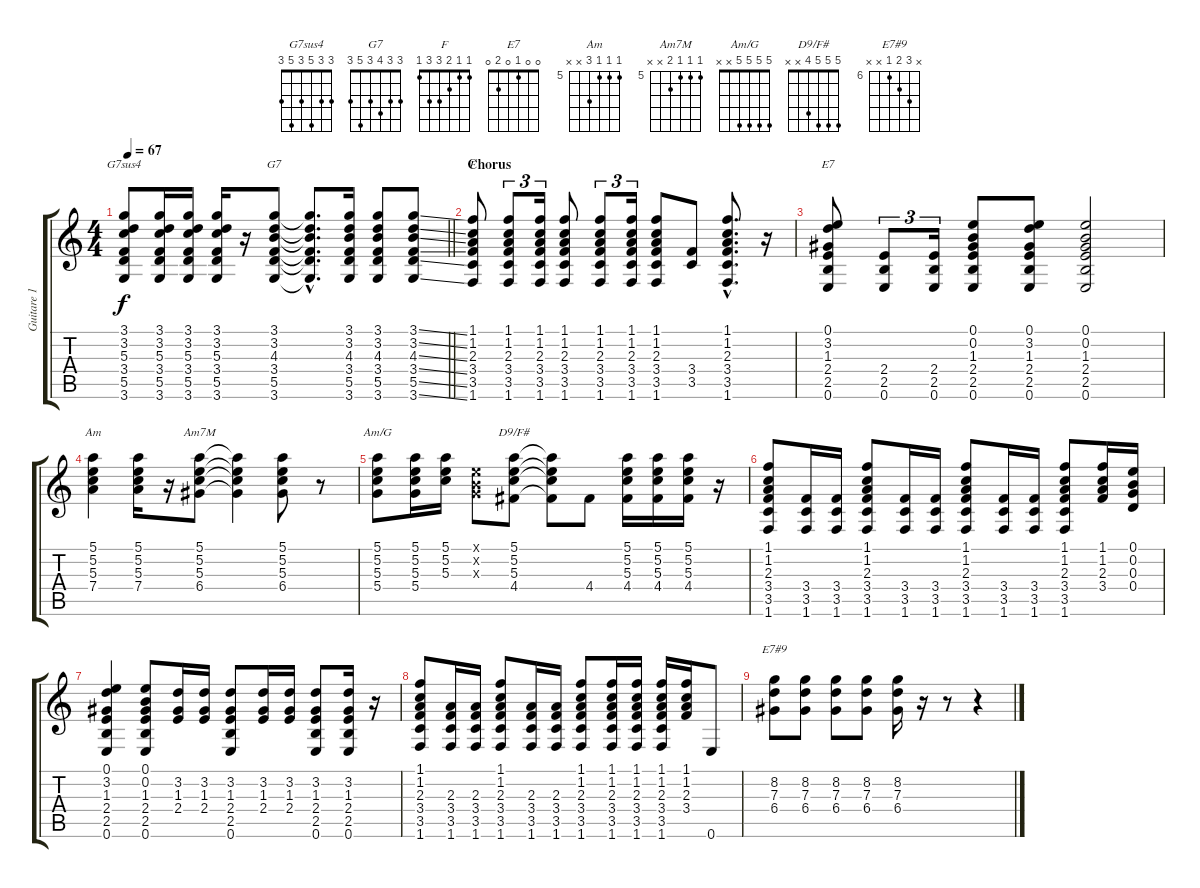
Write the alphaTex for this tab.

\track ("Guitare 1" "Guitare 1") {instrument acousticguitarsteel}
\staff {score tabs}
\tuning (E4 B3 G3 D3 A2 E2) {hide}
\chord ("G7sus4" 3 3 5 3 5 3)
\chord ("G7" 3 3 4 3 5 3)
\chord ("F" 1 1 2 3 3 1)
\chord ("E7" 0 0 1 0 2 0)
\chord ("Am" 5 5 5 7 x x) {firstfret 5}
\chord ("Am7M" 5 5 5 6 x x) {firstfret 5}
\chord ("Am/G" 5 5 5 5 x x)
\chord ("D9/F#" 5 5 5 4 x x)
\chord ("E7#9" x 8 7 6 x x) {firstfret 6}
\ts (4 4)
\tempo 67
\clef g2
\barLineRight lightlight
\ks c
(3.1 3.2 5.3 3.4 5.5 3.6).8{ch "G7sus4" dy f} (3.1 3.2 5.3 3.4 5.5 3.6).16 (3.1 3.2 5.3 3.4 5.5 3.6).16 (3.1 3.2 5.3 3.4 5.5 3.6).16 r.16 (3.1 3.2 4.3 3.4 5.5 3.6).8{ch "G7"} (3.1{hac t} 3.2{hac t} 4.3{hac t} 3.4{hac t} 5.5{hac t} 3.6{hac t}).8{d} (3.1 3.2 4.3 3.4 5.5 3.6).16 (3.1 3.2 4.3 3.4 5.5 3.6).8 (3.1{ss} 3.2{ss} 4.3{ss} 3.4{ss} 5.5{ss} 3.6{ss}).8 |
\section ("" "Chorus")
(1.1 1.2 2.3 3.4 3.5 1.6).8{ch "F"} (1.1 1.2 2.3 3.4 3.5 1.6).8{tu (3 2)} (1.1 1.2 2.3 3.4 3.5 1.6).16{tu (3 2)} (1.1 1.2 2.3 3.4 3.5 1.6).8 (1.1 1.2 2.3 3.4 3.5 1.6).8{tu (3 2)} (1.1 1.2 2.3 3.4 3.5 1.6).16{tu (3 2)} (1.1 1.2 2.3 3.4 3.5 1.6).8 (3.4 3.5).8 (1.1{hac} 1.2{hac} 2.3{hac} 3.4{hac} 3.5{hac} 1.6{hac}).8{d} r.16 |
(0.1 3.2 1.3 2.4 2.5 0.6).8{ch "E7"} (2.4 2.5 0.6).8{tu (3 2)} (2.4 2.5 0.6).16{tu (3 2)} (0.1 0.2 1.3 2.4 2.5 0.6).8 (0.1 3.2 1.3 2.4 2.5 0.6).8 (0.1 0.2 1.3 2.4 2.5 0.6).2 |
(5.1 5.2 5.3 7.4).4{ch "Am"} (5.1 5.2 5.3 7.4).16 r.16 (5.1 5.2 5.3 6.4).8{ch "Am7M"} (5.1{t} 5.2{t} 5.3{t} 6.4{t}).4 (5.1 5.2 5.3 6.4).8 r.8 |
(5.1 5.2 5.3 5.4).8{ch "Am/G"} (5.1 5.2 5.3 5.4).16 (5.1 5.2 5.3).16 (0.1{x} 0.2{x} 0.3{x}).8 (5.1 5.2 5.3 4.4).8{ch "D9/F#"} (5.1{t} 5.2{t} 5.3{t} 4.4{t}).8 4.4.8 (5.1 5.2 5.3 4.4).16 (5.1 5.2 5.3 4.4).16 (5.1 5.2 5.3 4.4).16 r.16 |
(1.1 1.2 2.3 3.4 3.5 1.6).8 (3.4 3.5 1.6).16 (3.4 3.5 1.6).16 (1.1 1.2 2.3 3.4 3.5 1.6).8 (3.4 3.5 1.6).16 (3.4 3.5 1.6).16 (1.1 1.2 2.3 3.4 3.5 1.6).8 (3.4 3.5 1.6).16 (3.4 3.5 1.6).16 (1.1 1.2 2.3 3.4 3.5 1.6).8 (1.1 1.2 2.3 3.4).16 (0.1 0.2 0.3 0.4).16 |
(0.1 3.2 1.3 2.4 2.5 0.6).4 (0.1 0.2 1.3 2.4 2.5 0.6).8 (3.2 1.3 2.4).16 (3.2 1.3 2.4).16 (3.2 1.3 2.4 2.5 0.6).8 (3.2 1.3 2.4).16 (3.2 1.3 2.4).16 (3.2 1.3 2.4 2.5 0.6).8 (3.2 1.3 2.4 2.5 0.6).16 r.16 |
(1.1 1.2 2.3 3.4 3.5 1.6).8 (2.3 3.4 3.5 1.6).16 (2.3 3.4 3.5 1.6).16 (1.1 1.2 2.3 3.4 3.5 1.6).8 (2.3 3.4 3.5 1.6).16 (2.3 3.4 3.5 1.6).16 (1.1 1.2 2.3 3.4 3.5 1.6).8 (1.1 1.2 2.3 3.4 3.5 1.6).16 (1.1 1.2 2.3 3.4 3.5 1.6).16 (1.1 1.2 2.3 3.4 3.5 1.6).16 (1.1 1.2 2.3 3.4).16 0.6.8 |
(8.2 7.3 6.4).8{ch "E7#9"} (8.2 7.3 6.4).8 (8.2 7.3 6.4).8 (8.2 7.3 6.4).8 (8.2 7.3 6.4).16 r.16 r.8 r.4
